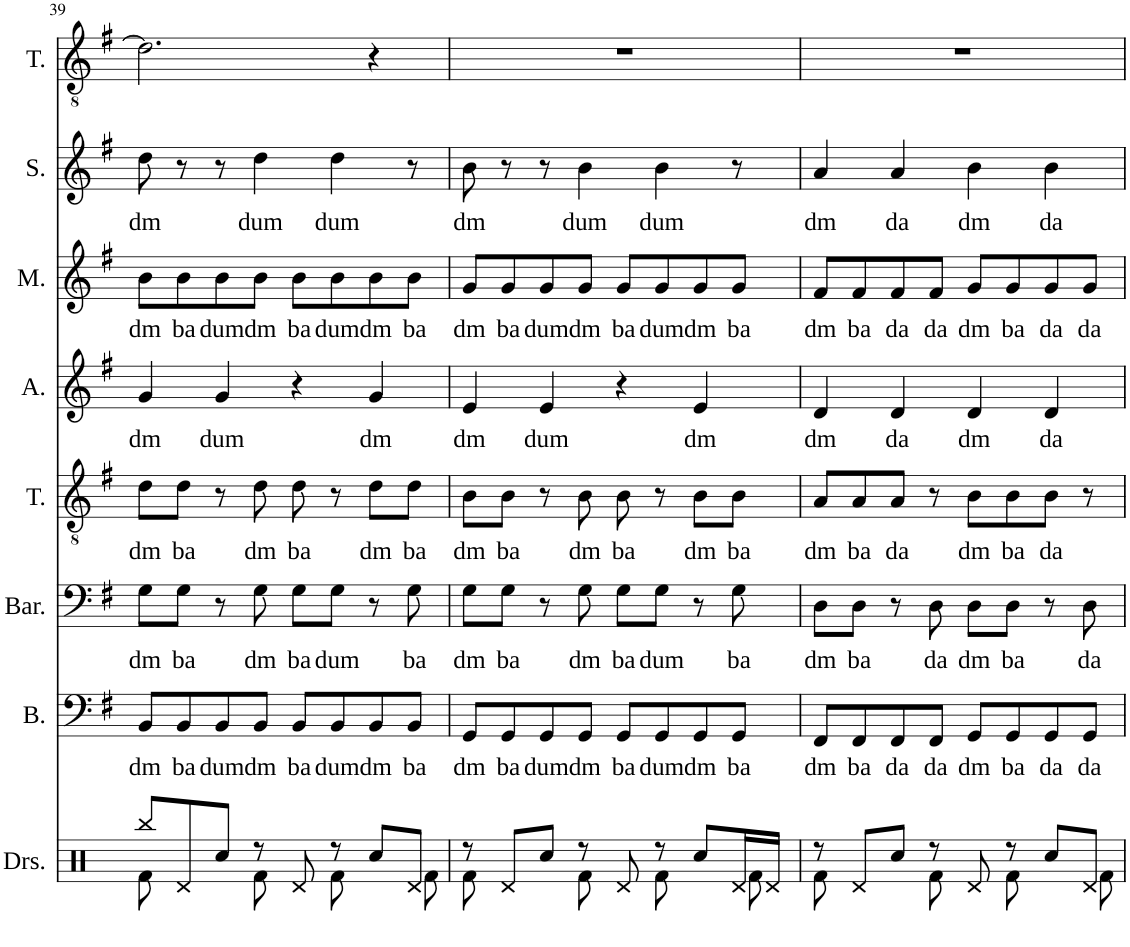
**kern	**kern	**text	**kern	**text	**kern	**text	**kern	**text	**kern	**text	**kern	**text	**kern
*part8	*part7	*part7	*part6	*part6	*part5	*part5	*part4	*part4	*part3	*part3	*part2	*part2	*part1
*staff8	*staff7	*staff7	*staff6	*staff6	*staff5	*staff5	*staff4	*staff4	*staff3	*staff3	*staff2	*staff2	*staff1
*I"Drumset	*I"Bass	*	*I"Baritone	*	*I"Tenor	*	*I"Alto	*	*I"Mezzo	*	*I"Soprano	*	*I"Tenor
*I'Drs.	*I'B.	*	*I'Bar.	*	*I'T.	*	*I'A.	*	*I'M.	*	*I'S.	*	*I'T.
!!LO:PB:g=z
*clefX	*clefF4	*	*clefF4	*	*clefGv2	*	*clefG2	*	*clefG2	*	*clefG2	*	*clefGv2
*k[]	*k[f#]	*	*k[f#]	*	*k[f#]	*	*k[f#]	*	*k[f#]	*	*k[f#]	*	*k[f#]
*M4/4	*M4/4	*	*M4/4	*	*M4/4	*	*M4/4	*	*M4/4	*	*M4/4	*	*M4/4
=39	=39	=39	=39	=39	=39	=39	=39	=39	=39	=39	=39	=39	=39
*^	*	*	*	*	*	*	*	*	*	*	*	*	*
!	!	!	!LO:LY:b	!	!LO:LY:b	!	!LO:LY:b	!	!LO:LY:b	!	!LO:LY:b	!	!LO:LY:b	!
8Rbb/L	8Rf\	8BB/L	dm	8G\L	dm	8d\L	dm	4g/	dm	8b\L	dm	8dd\	dm	2.d\]
!	!	!	!LO:LY:b	!	!LO:LY:b	!	!LO:LY:b	!	!	!	!LO:LY:b	!	!	!
8Rd/	4ryy	8BB/	ba	8G\J	ba	8d\J	ba	.	.	8b\	ba	8r	.	.
!	!	!	!LO:LY:b	!	!	!	!	!	!LO:LY:b	!	!LO:LY:b	!	!	!
8Rcc/J	.	8BB/	dum	8r	.	8r	.	4g/	dum	8b\	dum	8r	.	.
!	!	!	!LO:LY:b	!	!LO:LY:b	!	!LO:LY:b	!	!	!	!LO:LY:b	!	!LO:LY:b	!
8r	8Rf\	8BB/J	dm	8G\	dm	8d\	dm	.	.	8b\J	dm	4dd\	dum	.
!	!	!	!LO:LY:b	!	!LO:LY:b	!	!LO:LY:b	!	!	!	!LO:LY:b	!	!	!
8Rd/	8ryy	8BB/L	ba	8G\L	ba	8d\	ba	4r	.	8b\L	ba	.	.	.
!	!	!	!LO:LY:b	!	!LO:LY:b	!	!	!	!	!	!LO:LY:b	!	!LO:LY:b	!
8r	8Rf\	8BB/	dum	8G\J	dum	8r	.	.	.	8b\	dum	4dd\	dum	.
!	!	!	!LO:LY:b	!	!	!	!LO:LY:b	!	!LO:LY:b	!	!LO:LY:b	!	!	!
8Rcc/L	8ryy	8BB/	dm	8r	.	8d\L	dm	4g/	dm	8b\	dm	.	.	4r
!	!	!	!LO:LY:b	!	!LO:LY:b	!	!LO:LY:b	!	!	!	!LO:LY:b	!	!	!
8Rd/J	8Rf\	8BB/J	ba	8G\	ba	8d\J	ba	.	.	8b\J	ba	8r	.	.
=40	=40	=40	=40	=40	=40	=40	=40	=40	=40	=40	=40	=40	=40	=40
!	!	!	!LO:LY:b	!	!LO:LY:b	!	!LO:LY:b	!	!LO:LY:b	!	!LO:LY:b	!	!LO:LY:b	!
8r	8Rf\	8GG/L	dm	8G\L	dm	8B\L	dm	4e/	dm	8g/L	dm	8b\	dm	1r
!	!	!	!LO:LY:b	!	!LO:LY:b	!	!LO:LY:b	!	!	!	!LO:LY:b	!	!	!
8Rd/L	4ryy	8GG/	ba	8G\J	ba	8B\J	ba	.	.	8g/	ba	8r	.	.
!	!	!	!LO:LY:b	!	!	!	!	!	!LO:LY:b	!	!LO:LY:b	!	!	!
8Rcc/J	.	8GG/	dum	8r	.	8r	.	4e/	dum	8g/	dum	8r	.	.
!	!	!	!LO:LY:b	!	!LO:LY:b	!	!LO:LY:b	!	!	!	!LO:LY:b	!	!LO:LY:b	!
8r	8Rf\	8GG/J	dm	8G\	dm	8B\	dm	.	.	8g/J	dm	4b\	dum	.
!	!	!	!LO:LY:b	!	!LO:LY:b	!	!LO:LY:b	!	!	!	!LO:LY:b	!	!	!
8Rd/	8ryy	8GG/L	ba	8G\L	ba	8B\	ba	4r	.	8g/L	ba	.	.	.
!	!	!	!LO:LY:b	!	!LO:LY:b	!	!	!	!	!	!LO:LY:b	!	!LO:LY:b	!
8r	8Rf\	8GG/	dum	8G\J	dum	8r	.	.	.	8g/	dum	4b\	dum	.
!	!	!	!LO:LY:b	!	!	!	!LO:LY:b	!	!LO:LY:b	!	!LO:LY:b	!	!	!
8Rcc/L	8ryy	8GG/	dm	8r	.	8B\L	dm	4e/	dm	8g/	dm	.	.	.
!	!	!	!LO:LY:b	!	!LO:LY:b	!	!LO:LY:b	!	!	!	!LO:LY:b	!	!	!
16Rd/L	8Rf\	8GG/J	ba	8G\	ba	8B\J	ba	.	.	8g/J	ba	8r	.	.
16Rd/JJ	.	.	.	.	.	.	.	.	.	.	.	.	.	.
=41	=41	=41	=41	=41	=41	=41	=41	=41	=41	=41	=41	=41	=41	=41
!	!	!	!LO:LY:b	!	!LO:LY:b	!	!LO:LY:b	!	!LO:LY:b	!	!LO:LY:b	!	!LO:LY:b	!
8r	8Rf\	8FF#/L	dm	8D\L	dm	8A/L	dm	4d/	dm	8f#/L	dm	4a/	dm	1r
!	!	!	!LO:LY:b	!	!LO:LY:b	!	!LO:LY:b	!	!	!	!LO:LY:b	!	!	!
8Rd/L	4ryy	8FF#/	ba	8D\J	ba	8A/	ba	.	.	8f#/	ba	.	.	.
!	!	!	!LO:LY:b	!	!	!	!LO:LY:b	!	!LO:LY:b	!	!LO:LY:b	!	!LO:LY:b	!
8Rcc/J	.	8FF#/	da	8r	.	8A/J	da	4d/	da	8f#/	da	4a/	da	.
!	!	!	!LO:LY:b	!	!LO:LY:b	!	!	!	!	!	!LO:LY:b	!	!	!
8r	8Rf\	8FF#/J	da	8D\	da	8r	.	.	.	8f#/J	da	.	.	.
!	!	!	!LO:LY:b	!	!LO:LY:b	!	!LO:LY:b	!	!LO:LY:b	!	!LO:LY:b	!	!LO:LY:b	!
8Rd/	8ryy	8GG/L	dm	8D\L	dm	8B\L	dm	4d/	dm	8g/L	dm	4b\	dm	.
!	!	!	!LO:LY:b	!	!LO:LY:b	!	!LO:LY:b	!	!	!	!LO:LY:b	!	!	!
8r	8Rf\	8GG/	ba	8D\J	ba	8B\	ba	.	.	8g/	ba	.	.	.
!	!	!	!LO:LY:b	!	!	!	!LO:LY:b	!	!LO:LY:b	!	!LO:LY:b	!	!LO:LY:b	!
8Rcc/L	8ryy	8GG/	da	8r	.	8B\J	da	4d/	da	8g/	da	4b\	da	.
!	!	!	!LO:LY:b	!	!LO:LY:b	!	!	!	!	!	!LO:LY:b	!	!	!
8Rd/J	8Rf\	8GG/J	da	8D\	da	8r	.	.	.	8g/J	da	.	.	.
*v	*v	*	*	*	*	*	*	*	*	*	*	*	*	*
=	=	=	=	=	=	=	=	=	=	=	=	=	=
*-	*-	*-	*-	*-	*-	*-	*-	*-	*-	*-	*-	*-	*-
